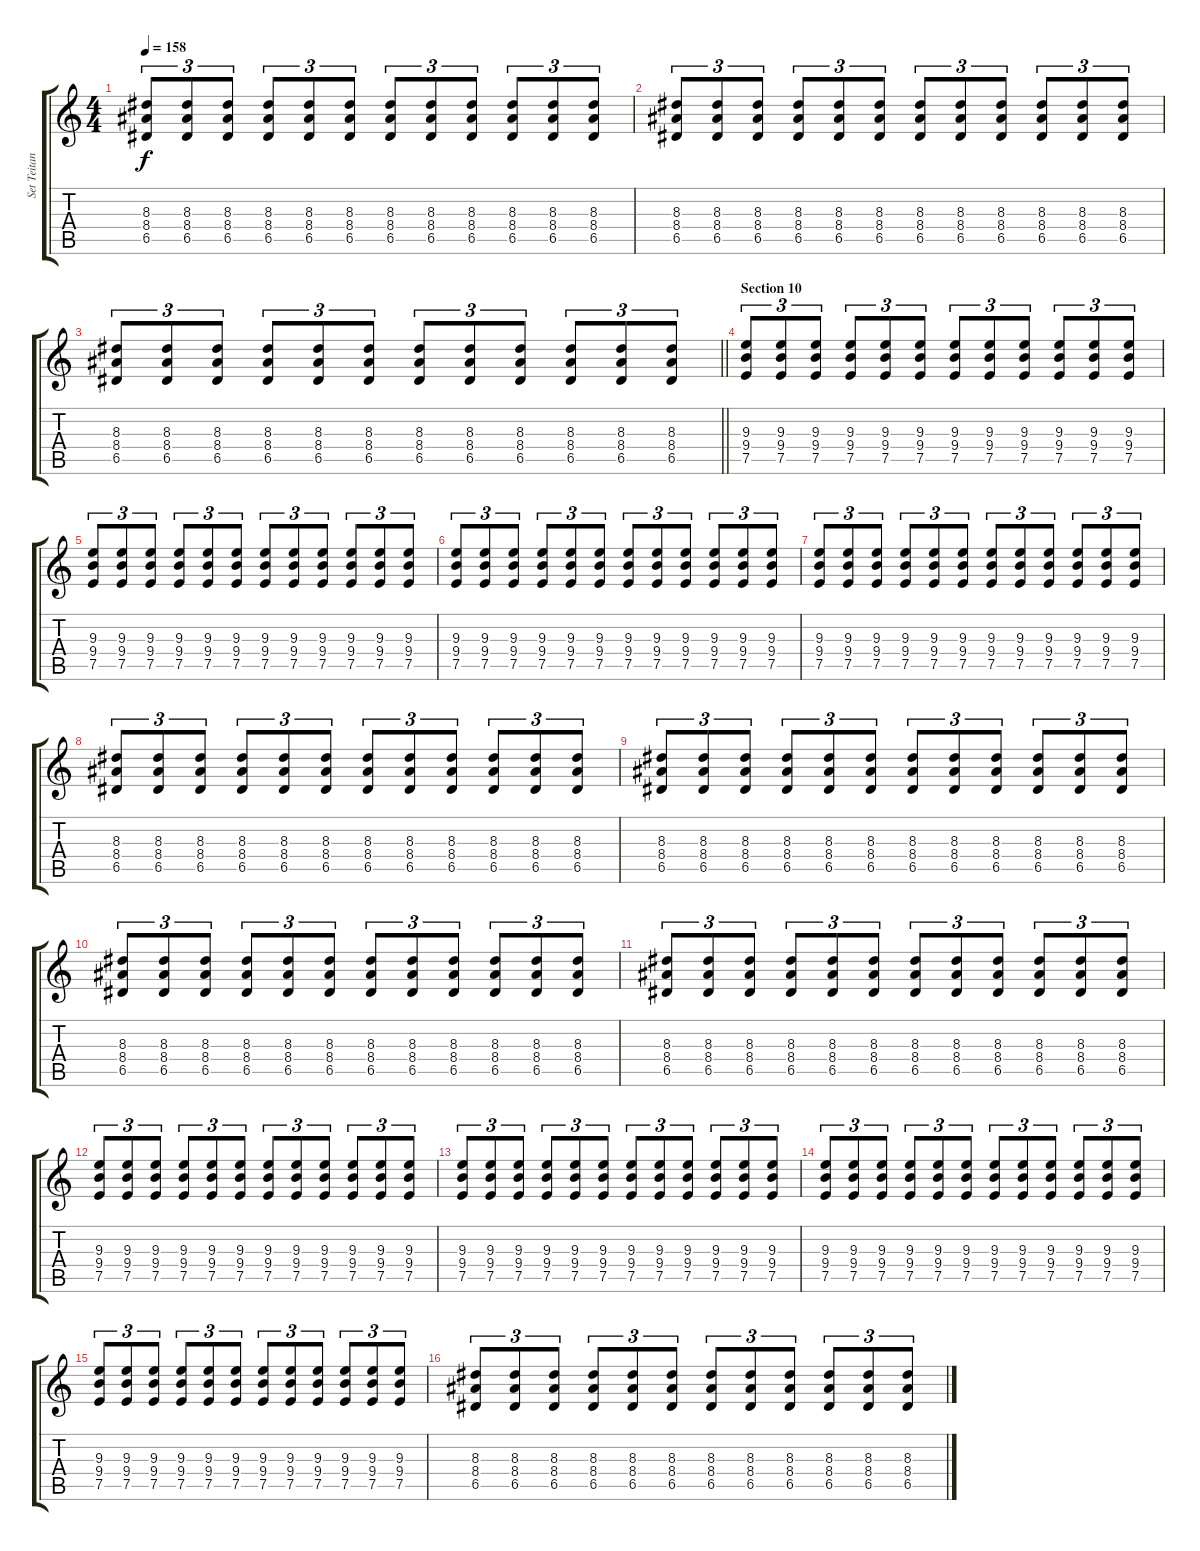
\track ("Set Teitan" "Set Teitan") {instrument distortionguitar}
\staff {score tabs}
\tuning (E4 B3 G3 D3 A2 E2) {hide}
\ts (4 4)
\tempo 158
\clef g2
\ks c
(8.3 8.4 6.5).8{tu (3 2) dy f} (8.3 8.4 6.5).8{tu (3 2)} (8.3 8.4 6.5).8{tu (3 2)} (8.3 8.4 6.5).8{tu (3 2)} (8.3 8.4 6.5).8{tu (3 2)} (8.3 8.4 6.5).8{tu (3 2)} (8.3 8.4 6.5).8{tu (3 2)} (8.3 8.4 6.5).8{tu (3 2)} (8.3 8.4 6.5).8{tu (3 2)} (8.3 8.4 6.5).8{tu (3 2)} (8.3 8.4 6.5).8{tu (3 2)} (8.3 8.4 6.5).8{tu (3 2)} |
(8.3 8.4 6.5).8{tu (3 2)} (8.3 8.4 6.5).8{tu (3 2)} (8.3 8.4 6.5).8{tu (3 2)} (8.3 8.4 6.5).8{tu (3 2)} (8.3 8.4 6.5).8{tu (3 2)} (8.3 8.4 6.5).8{tu (3 2)} (8.3 8.4 6.5).8{tu (3 2)} (8.3 8.4 6.5).8{tu (3 2)} (8.3 8.4 6.5).8{tu (3 2)} (8.3 8.4 6.5).8{tu (3 2)} (8.3 8.4 6.5).8{tu (3 2)} (8.3 8.4 6.5).8{tu (3 2)} |
\barLineRight lightlight
(8.3 8.4 6.5).8{tu (3 2)} (8.3 8.4 6.5).8{tu (3 2)} (8.3 8.4 6.5).8{tu (3 2)} (8.3 8.4 6.5).8{tu (3 2)} (8.3 8.4 6.5).8{tu (3 2)} (8.3 8.4 6.5).8{tu (3 2)} (8.3 8.4 6.5).8{tu (3 2)} (8.3 8.4 6.5).8{tu (3 2)} (8.3 8.4 6.5).8{tu (3 2)} (8.3 8.4 6.5).8{tu (3 2)} (8.3 8.4 6.5).8{tu (3 2)} (8.3 8.4 6.5).8{tu (3 2)} |
\section ("" "Section 10")
(9.3 9.4 7.5).8{tu (3 2)} (9.3 9.4 7.5).8{tu (3 2)} (9.3 9.4 7.5).8{tu (3 2)} (9.3 9.4 7.5).8{tu (3 2)} (9.3 9.4 7.5).8{tu (3 2)} (9.3 9.4 7.5).8{tu (3 2)} (9.3 9.4 7.5).8{tu (3 2)} (9.3 9.4 7.5).8{tu (3 2)} (9.3 9.4 7.5).8{tu (3 2)} (9.3 9.4 7.5).8{tu (3 2)} (9.3 9.4 7.5).8{tu (3 2)} (9.3 9.4 7.5).8{tu (3 2)} |
(9.3 9.4 7.5).8{tu (3 2)} (9.3 9.4 7.5).8{tu (3 2)} (9.3 9.4 7.5).8{tu (3 2)} (9.3 9.4 7.5).8{tu (3 2)} (9.3 9.4 7.5).8{tu (3 2)} (9.3 9.4 7.5).8{tu (3 2)} (9.3 9.4 7.5).8{tu (3 2)} (9.3 9.4 7.5).8{tu (3 2)} (9.3 9.4 7.5).8{tu (3 2)} (9.3 9.4 7.5).8{tu (3 2)} (9.3 9.4 7.5).8{tu (3 2)} (9.3 9.4 7.5).8{tu (3 2)} |
(9.3 9.4 7.5).8{tu (3 2)} (9.3 9.4 7.5).8{tu (3 2)} (9.3 9.4 7.5).8{tu (3 2)} (9.3 9.4 7.5).8{tu (3 2)} (9.3 9.4 7.5).8{tu (3 2)} (9.3 9.4 7.5).8{tu (3 2)} (9.3 9.4 7.5).8{tu (3 2)} (9.3 9.4 7.5).8{tu (3 2)} (9.3 9.4 7.5).8{tu (3 2)} (9.3 9.4 7.5).8{tu (3 2)} (9.3 9.4 7.5).8{tu (3 2)} (9.3 9.4 7.5).8{tu (3 2)} |
(9.3 9.4 7.5).8{tu (3 2)} (9.3 9.4 7.5).8{tu (3 2)} (9.3 9.4 7.5).8{tu (3 2)} (9.3 9.4 7.5).8{tu (3 2)} (9.3 9.4 7.5).8{tu (3 2)} (9.3 9.4 7.5).8{tu (3 2)} (9.3 9.4 7.5).8{tu (3 2)} (9.3 9.4 7.5).8{tu (3 2)} (9.3 9.4 7.5).8{tu (3 2)} (9.3 9.4 7.5).8{tu (3 2)} (9.3 9.4 7.5).8{tu (3 2)} (9.3 9.4 7.5).8{tu (3 2)} |
(8.3 8.4 6.5).8{tu (3 2)} (8.3 8.4 6.5).8{tu (3 2)} (8.3 8.4 6.5).8{tu (3 2)} (8.3 8.4 6.5).8{tu (3 2)} (8.3 8.4 6.5).8{tu (3 2)} (8.3 8.4 6.5).8{tu (3 2)} (8.3 8.4 6.5).8{tu (3 2)} (8.3 8.4 6.5).8{tu (3 2)} (8.3 8.4 6.5).8{tu (3 2)} (8.3 8.4 6.5).8{tu (3 2)} (8.3 8.4 6.5).8{tu (3 2)} (8.3 8.4 6.5).8{tu (3 2)} |
(8.3 8.4 6.5).8{tu (3 2)} (8.3 8.4 6.5).8{tu (3 2)} (8.3 8.4 6.5).8{tu (3 2)} (8.3 8.4 6.5).8{tu (3 2)} (8.3 8.4 6.5).8{tu (3 2)} (8.3 8.4 6.5).8{tu (3 2)} (8.3 8.4 6.5).8{tu (3 2)} (8.3 8.4 6.5).8{tu (3 2)} (8.3 8.4 6.5).8{tu (3 2)} (8.3 8.4 6.5).8{tu (3 2)} (8.3 8.4 6.5).8{tu (3 2)} (8.3 8.4 6.5).8{tu (3 2)} |
(8.3 8.4 6.5).8{tu (3 2)} (8.3 8.4 6.5).8{tu (3 2)} (8.3 8.4 6.5).8{tu (3 2)} (8.3 8.4 6.5).8{tu (3 2)} (8.3 8.4 6.5).8{tu (3 2)} (8.3 8.4 6.5).8{tu (3 2)} (8.3 8.4 6.5).8{tu (3 2)} (8.3 8.4 6.5).8{tu (3 2)} (8.3 8.4 6.5).8{tu (3 2)} (8.3 8.4 6.5).8{tu (3 2)} (8.3 8.4 6.5).8{tu (3 2)} (8.3 8.4 6.5).8{tu (3 2)} |
(8.3 8.4 6.5).8{tu (3 2)} (8.3 8.4 6.5).8{tu (3 2)} (8.3 8.4 6.5).8{tu (3 2)} (8.3 8.4 6.5).8{tu (3 2)} (8.3 8.4 6.5).8{tu (3 2)} (8.3 8.4 6.5).8{tu (3 2)} (8.3 8.4 6.5).8{tu (3 2)} (8.3 8.4 6.5).8{tu (3 2)} (8.3 8.4 6.5).8{tu (3 2)} (8.3 8.4 6.5).8{tu (3 2)} (8.3 8.4 6.5).8{tu (3 2)} (8.3 8.4 6.5).8{tu (3 2)} |
(9.3 9.4 7.5).8{tu (3 2)} (9.3 9.4 7.5).8{tu (3 2)} (9.3 9.4 7.5).8{tu (3 2)} (9.3 9.4 7.5).8{tu (3 2)} (9.3 9.4 7.5).8{tu (3 2)} (9.3 9.4 7.5).8{tu (3 2)} (9.3 9.4 7.5).8{tu (3 2)} (9.3 9.4 7.5).8{tu (3 2)} (9.3 9.4 7.5).8{tu (3 2)} (9.3 9.4 7.5).8{tu (3 2)} (9.3 9.4 7.5).8{tu (3 2)} (9.3 9.4 7.5).8{tu (3 2)} |
(9.3 9.4 7.5).8{tu (3 2)} (9.3 9.4 7.5).8{tu (3 2)} (9.3 9.4 7.5).8{tu (3 2)} (9.3 9.4 7.5).8{tu (3 2)} (9.3 9.4 7.5).8{tu (3 2)} (9.3 9.4 7.5).8{tu (3 2)} (9.3 9.4 7.5).8{tu (3 2)} (9.3 9.4 7.5).8{tu (3 2)} (9.3 9.4 7.5).8{tu (3 2)} (9.3 9.4 7.5).8{tu (3 2)} (9.3 9.4 7.5).8{tu (3 2)} (9.3 9.4 7.5).8{tu (3 2)} |
(9.3 9.4 7.5).8{tu (3 2)} (9.3 9.4 7.5).8{tu (3 2)} (9.3 9.4 7.5).8{tu (3 2)} (9.3 9.4 7.5).8{tu (3 2)} (9.3 9.4 7.5).8{tu (3 2)} (9.3 9.4 7.5).8{tu (3 2)} (9.3 9.4 7.5).8{tu (3 2)} (9.3 9.4 7.5).8{tu (3 2)} (9.3 9.4 7.5).8{tu (3 2)} (9.3 9.4 7.5).8{tu (3 2)} (9.3 9.4 7.5).8{tu (3 2)} (9.3 9.4 7.5).8{tu (3 2)} |
(9.3 9.4 7.5).8{tu (3 2)} (9.3 9.4 7.5).8{tu (3 2)} (9.3 9.4 7.5).8{tu (3 2)} (9.3 9.4 7.5).8{tu (3 2)} (9.3 9.4 7.5).8{tu (3 2)} (9.3 9.4 7.5).8{tu (3 2)} (9.3 9.4 7.5).8{tu (3 2)} (9.3 9.4 7.5).8{tu (3 2)} (9.3 9.4 7.5).8{tu (3 2)} (9.3 9.4 7.5).8{tu (3 2)} (9.3 9.4 7.5).8{tu (3 2)} (9.3 9.4 7.5).8{tu (3 2)} |
(8.3 8.4 6.5).8{tu (3 2)} (8.3 8.4 6.5).8{tu (3 2)} (8.3 8.4 6.5).8{tu (3 2)} (8.3 8.4 6.5).8{tu (3 2)} (8.3 8.4 6.5).8{tu (3 2)} (8.3 8.4 6.5).8{tu (3 2)} (8.3 8.4 6.5).8{tu (3 2)} (8.3 8.4 6.5).8{tu (3 2)} (8.3 8.4 6.5).8{tu (3 2)} (8.3 8.4 6.5).8{tu (3 2)} (8.3 8.4 6.5).8{tu (3 2)} (8.3 8.4 6.5).8{tu (3 2)}
